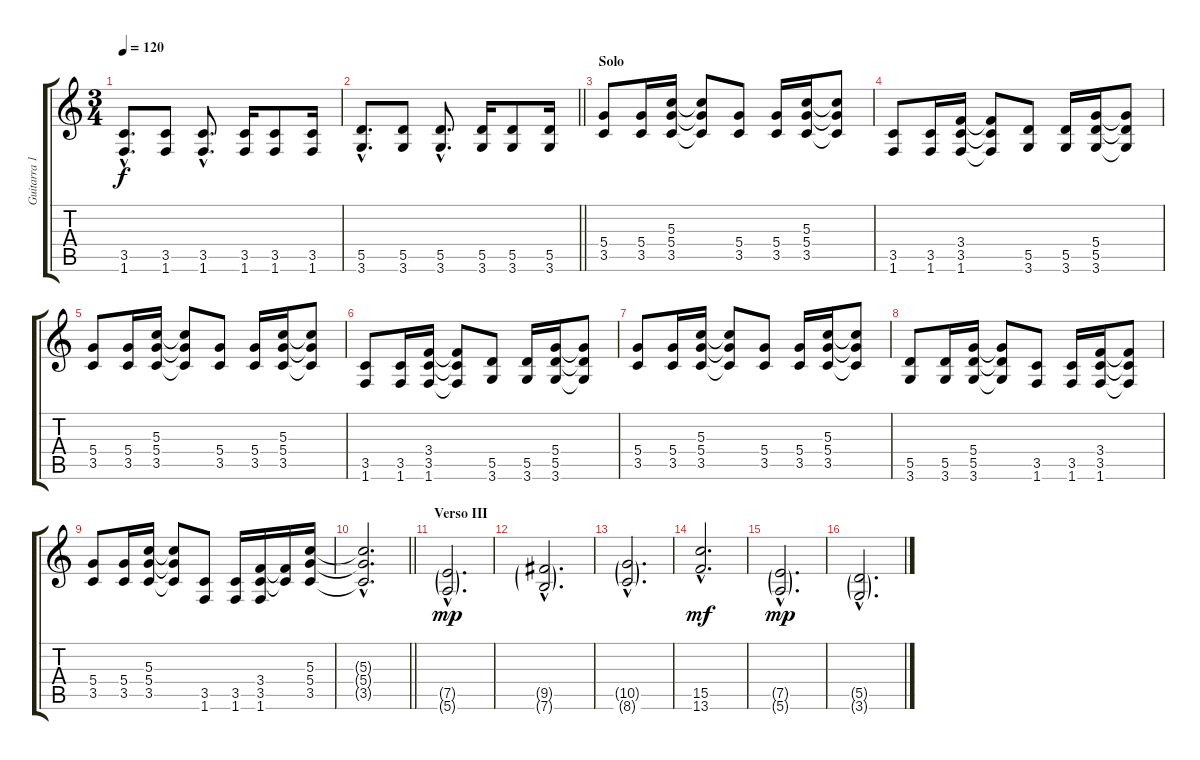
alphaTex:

\track ("Guitarra 1 - Mathias" "Guitarra 1") {instrument distortionguitar}
\staff {score tabs}
\tuning (E4 B3 G3 D3 A2 E2) {hide}
\ts (3 4)
\tempo 120
\clef g2
\ks c
(3.5{hac} 1.6{hac}).8{d dy f} (3.5 1.6).8 (3.5{hac} 1.6{hac}).8{d} (3.5 1.6).16 (3.5 1.6).8 (3.5 1.6).16 |
\barLineRight lightlight
(5.5{hac} 3.6{hac}).8{d} (5.5 3.6).8 (5.5{hac} 3.6{hac}).8{d} (5.5 3.6).16 (5.5 3.6).8 (5.5 3.6).16 |
\section ("" "Solo")
(5.4 3.5).8 (5.4 3.5).16 (5.3 5.4 3.5).16 (5.3{t} 5.4{t} 3.5{t}).8 (5.4 3.5).8 (5.4 3.5).16 (5.3 5.4 3.5).16 (5.3{t} 5.4{t} 3.5{t}).8 |
(3.5 1.6).8 (3.5 1.6).16 (3.4 3.5 1.6).16 (3.4{t} 3.5{t} 1.6{t}).8 (5.5 3.6).8 (5.5 3.6).16 (5.4 5.5 3.6).16 (5.4{t} 5.5{t} 3.6{t}).8 |
(5.4 3.5).8 (5.4 3.5).16 (5.3 5.4 3.5).16 (5.3{t} 5.4{t} 3.5{t}).8 (5.4 3.5).8 (5.4 3.5).16 (5.3 5.4 3.5).16 (5.3{t} 5.4{t} 3.5{t}).8 |
(3.5 1.6).8 (3.5 1.6).16 (3.4 3.5 1.6).16 (3.4{t} 3.5{t} 1.6{t}).8 (5.5 3.6).8 (5.5 3.6).16 (5.4 5.5 3.6).16 (5.4{t} 5.5{t} 3.6{t}).8 |
(5.4 3.5).8 (5.4 3.5).16 (5.3 5.4 3.5).16 (5.3{t} 5.4{t} 3.5{t}).8 (5.4 3.5).8 (5.4 3.5).16 (5.3 5.4 3.5).16 (5.3{t} 5.4{t} 3.5{t}).8 |
(5.5 3.6).8 (5.5 3.6).16 (5.4 5.5 3.6).16 (5.4{t} 5.5{t} 3.6{t}).8 (3.5 1.6).8 (3.5 1.6).16 (3.4 3.5 1.6).16 (3.4{t} 3.5{t} 1.6{t}).8 |
(5.4 3.5).8 (5.4 3.5).16 (5.3 5.4 3.5).16 (5.3{t} 5.4{t} 3.5{t}).8 (3.5 1.6).8 (3.5 1.6).16 (3.4 3.5 1.6).16 (3.4{t} 3.5{t}).16 (5.3 5.4 3.5).16 |
\barLineRight lightlight
(5.3{hac t} 5.4{hac t} 3.5{hac t}).2{d} |
\section ("" "Verso III")
(7.5{g hac} 5.6{g hac}).2{d dy mp} |
(9.5{g hac} 7.6{g hac}).2{d} |
(10.5{g hac} 8.6{g hac}).2{d} |
(15.5{hac} 13.6{hac}).2{d dy mf} |
(7.5{g hac} 5.6{g hac}).2{d dy mp} |
(5.5{g hac} 3.6{g hac}).2{d}
